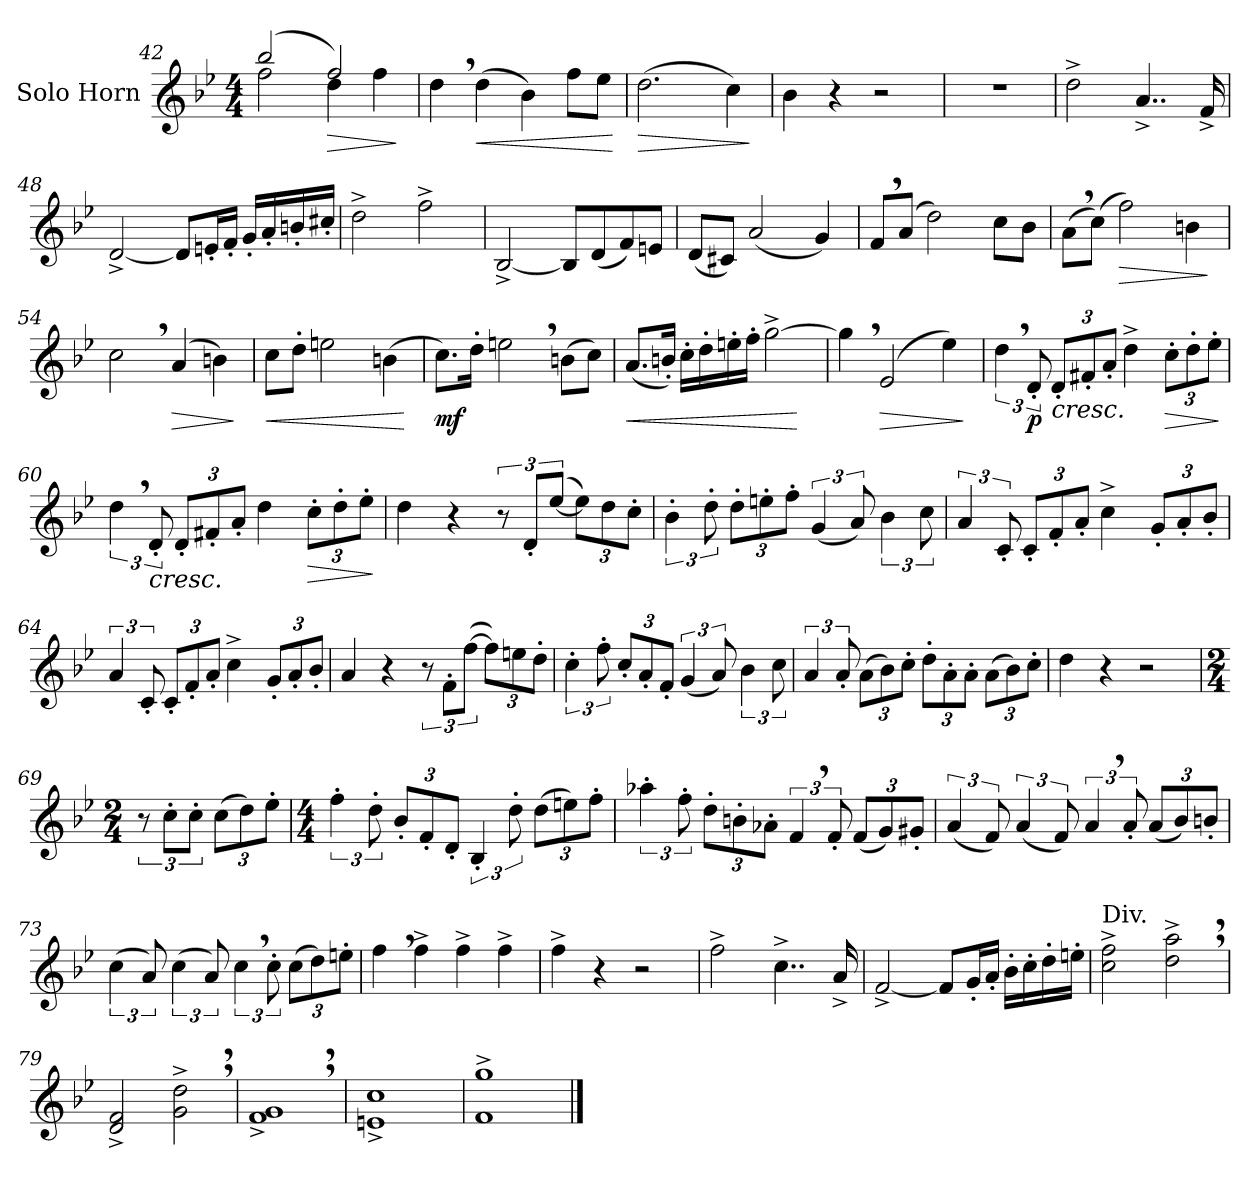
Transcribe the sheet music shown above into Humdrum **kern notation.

**kern	**dynam
*part1	*part1
*staff1	*staff1
*I"Solo Horn	*
*I'Hn.	*
*clefG2	*
*ITrd4c7	*
*k[b-e-a-]	*
*M4/4	*
=42	=42
*^	*
(2ee-/	2b-\	.
!	!	!LO:HP:b
2b-/)	4g\	>
.	4b-\	.
*v	*v	*
.	]
=43	=43
4g,\	.
!	!LO:HP:b
(4g\	<
4e-\)	.
8b-\L	.
8a-\J	.
.	[
=44	=44
!	!LO:HP:b
(2.g\	>
4f\)	.
.	]
=45	=45
4e-\	.
4r	.
2r	.
=46	=46
1r	.
!!LO:LB:g=z
=47	=47
!	!LO:DY:b
2g^\	other-dynamics
4..d^/	.
16B-^/	.
=48	=48
[2G^/	.
8G/L]	.
16An'/L	.
16B-'/JJ	.
16c'/LL	.
16d'/	.
16en'/	.
16f#X'/JJ	.
=49	=49
2g^\	.
2b-^\	.
=50	=50
[2E-^/	.
8E-/L]	.
(8G/	.
8B-/)	.
8An/J	.
=51	=51
(8G/L	.
8F#X/J)	.
(2d/	.
4c/)	.
=52	=52
8B-,/L	.
(8d/J	.
2g\)	.
8f\L	.
8e-\J	.
!!LO:LB:g=z
=53	=53
(8d,\L	.
(8f\J)	.
!	!LO:HP:b
2b-\)	>
4en\	.
.	]
=54	=54
2f,\	.
!	!LO:HP:b
(4d/	>
4en\)	.
.	]
=55	=55
!	!LO:HP:b
8f\L	<
8g'\J	.
2an\	.
(4en\	.
.	[
=56	=56
!	!LO:DY:b
8.f\L)	mf
16g'\Jk	.
2an,\	.
(8en\L	.
8f\J)	.
=57	=57
!	!LO:HP:b
(8.d/L	<
16en'/Jk)	.
16f'\LL	.
16g'\	.
16an'\	.
16b-'\JJ	.
[2cc^\	.
.	[
=58	=58
4cc,\]	.
!	!LO:HP:b
(2A-i/	>
4a-i\)	.
.	]
!!LO:LB:g=z
=59	=59
6g,\	.
!	!LO:DY:b
12G'/	p
*Xbrackettup	*
!	!LO:HP:b
12G'/L	<
12Bn'/	.
12d'/J	.
4g^\	.
!	!LO:HP:b
12f'\L	>
12g'\	.
12a-'\J	.
.	[ ]
=60	=60
*brackettup	*
6g,\	.
!	!LO:HP:b
12G'/	<
*Xbrackettup	*
12G'/L	.
12Bn'/	.
12d'/J	.
4g\	.
!	!LO:HP:b
12f'\L	>
12g'\	.
12a-'\J	.
.	[ ]
=61	=61
4g\	.
4r	.
*brackettup	*
12r	.
12G'/L	.
([12a-/J	.
*Xbrackettup	*
12a-\L])	.
12g\	.
12f'\J	.
=62	=62
*brackettup	*
6e-'\	.
12g'\	.
*Xbrackettup	*
12g'\L	.
12an'\	.
12b-'\J	.
*brackettup	*
(6c/	.
12d/)	.
6e-\	.
12f\	.
!!LO:LB:g=z
=63	=63
6d/	.
12F'/	.
*Xbrackettup	*
12F'/L	.
12B-'/	.
12d'/J	.
4f^\	.
12c'/L	.
12d'/	.
12e-'/J	.
=64	=64
*brackettup	*
6d/	.
12F'/	.
*Xbrackettup	*
12F'/L	.
12B-'/	.
12d'/J	.
4f^\	.
12c'/L	.
12d'/	.
12e-'/J	.
=65	=65
4d/	.
4r	.
*brackettup	*
12r	.
12B-'\L	.
([12b-\J	.
*Xbrackettup	*
12b-\L])	.
12an\	.
12g'\J	.
=66	=66
*brackettup	*
6f'\	.
12b-'\	.
*Xbrackettup	*
12f'/L	.
12d'/	.
12B-'/J	.
*brackettup	*
(6c/	.
12d/)	.
6e-\	.
12f\	.
!!LO:LB:g=z
=67	=67
6d/	.
12d'/	.
*Xbrackettup	*
(12d\L	.
12e-\)	.
12f'\J	.
12g'\L	.
12d'\	.
12d'\J	.
(12d\L	.
12e-\)	.
12f'\J	.
=68	=68
4g\	.
4r	.
2r	.
=69	=69
*M2/4	*
*brackettup	*
12r	.
12f'\L	.
12f'\J	.
*Xbrackettup	*
(12f\L	.
12g\)	.
12a-'\J	.
=70	=70
*M4/4	*
*brackettup	*
6b-'\	.
12g'\	.
*Xbrackettup	*
12e-'/L	.
12B-'/	.
12G'/J	.
*brackettup	*
6E-'/	.
12g'\	.
*Xbrackettup	*
(12g\L	.
12an\)	.
12b-'\J	.
!!LO:PB:g=z
=71	=71
*brackettup	*
6dd-X'\	.
12b-'\	.
*Xbrackettup	*
12g'\L	.
12en'\	.
12d-X'\J	.
*brackettup	*
6B-,/	.
12B-'/	.
*Xbrackettup	*
(12B-/L	.
12c/)	.
12c#X'/J	.
=72	=72
*brackettup	*
(6d/	.
12B-/)	.
(6d/	.
12B-/)	.
6d,/	.
12d'/	.
*Xbrackettup	*
(12d/L	.
12e-/)	.
12en'/J	.
=73	=73
*brackettup	*
(6f\	.
12d/)	.
(6f\	.
12d/)	.
6f,\	.
12f'\	.
*Xbrackettup	*
(12f\L	.
12g\)	.
12an'\J	.
=74	=74
4b-,\	.
4b-^\	.
4b-^\	.
4b-^\	.
!!LO:LB:g=z
=75	=75
4b-^\	.
4r	.
2r	.
=76	=76
2b-^\	.
4..f^\	.
16d^/	.
=77	=77
[2B-^/	.
8B-/L]	.
16c'/L	.
16d'/JJ	.
16e-'\LL	.
16f'\	.
16g'\	.
16an'\JJ	.
=78	=78
!LO:TX:a:t=Div.	!
2f\^ 2b-\^	.
2g\^, 2dd\^,	.
=79	=79
2G/^ 2B-/^	.
2c\^, 2g\^,	.
=80	=80
1B-^, 1c^,	.
=81	=81
1An^ 1f^	.
=82	=82
1B-^ 1cc^	.
==	==
*-	*-
